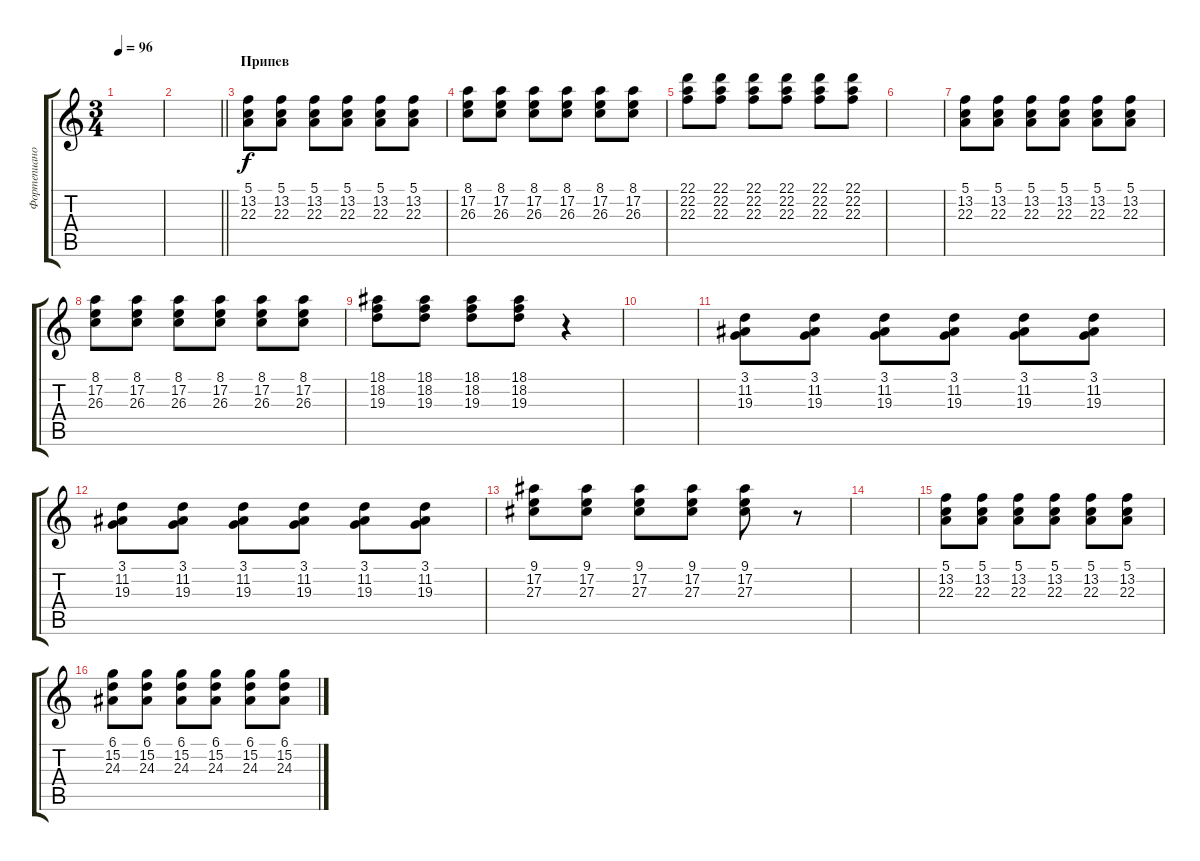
\track ("Фортепиано (правая рука)" "Фортепиано") {instrument brightacousticpiano}
\staff {score tabs}
\tuning (E4 B3 G3 D3 A2 E2) {hide}
\ts (3 4)
\tempo 96
\clef g2
\ks c
|
\barLineRight lightlight
|
\section ("" "Припев")
(5.1 13.2 22.3).8{dy f} (5.1 13.2 22.3).8 (5.1 13.2 22.3).8 (5.1 13.2 22.3).8 (5.1 13.2 22.3).8 (5.1 13.2 22.3).8 |
(8.1 17.2 26.3).8 (8.1 17.2 26.3).8 (8.1 17.2 26.3).8 (8.1 17.2 26.3).8 (8.1 17.2 26.3).8 (8.1 17.2 26.3).8 |
(22.1 22.2 22.3).8 (22.1 22.2 22.3).8 (22.1 22.2 22.3).8 (22.1 22.2 22.3).8 (22.1 22.2 22.3).8 (22.1 22.2 22.3).8 |
|
(5.1 13.2 22.3).8 (5.1 13.2 22.3).8 (5.1 13.2 22.3).8 (5.1 13.2 22.3).8 (5.1 13.2 22.3).8 (5.1 13.2 22.3).8 |
(8.1 17.2 26.3).8 (8.1 17.2 26.3).8 (8.1 17.2 26.3).8 (8.1 17.2 26.3).8 (8.1 17.2 26.3).8 (8.1 17.2 26.3).8 |
(18.1 18.2 19.3).8 (18.1 18.2 19.3).8 (18.1 18.2 19.3).8 (18.1 18.2 19.3).8 r.4 |
|
(3.1 11.2 19.3).8 (3.1 11.2 19.3).8 (3.1 11.2 19.3).8 (3.1 11.2 19.3).8 (3.1 11.2 19.3).8 (3.1 11.2 19.3).8 |
(3.1 11.2 19.3).8 (3.1 11.2 19.3).8 (3.1 11.2 19.3).8 (3.1 11.2 19.3).8 (3.1 11.2 19.3).8 (3.1 11.2 19.3).8 |
(9.1 17.2 27.3).8 (9.1 17.2 27.3).8 (9.1 17.2 27.3).8 (9.1 17.2 27.3).8 (9.1 17.2 27.3).8 r.8 |
|
(5.1 13.2 22.3).8 (5.1 13.2 22.3).8 (5.1 13.2 22.3).8 (5.1 13.2 22.3).8 (5.1 13.2 22.3).8 (5.1 13.2 22.3).8 |
(6.1 15.2 24.3).8 (6.1 15.2 24.3).8 (6.1 15.2 24.3).8 (6.1 15.2 24.3).8 (6.1 15.2 24.3).8 (6.1 15.2 24.3).8
